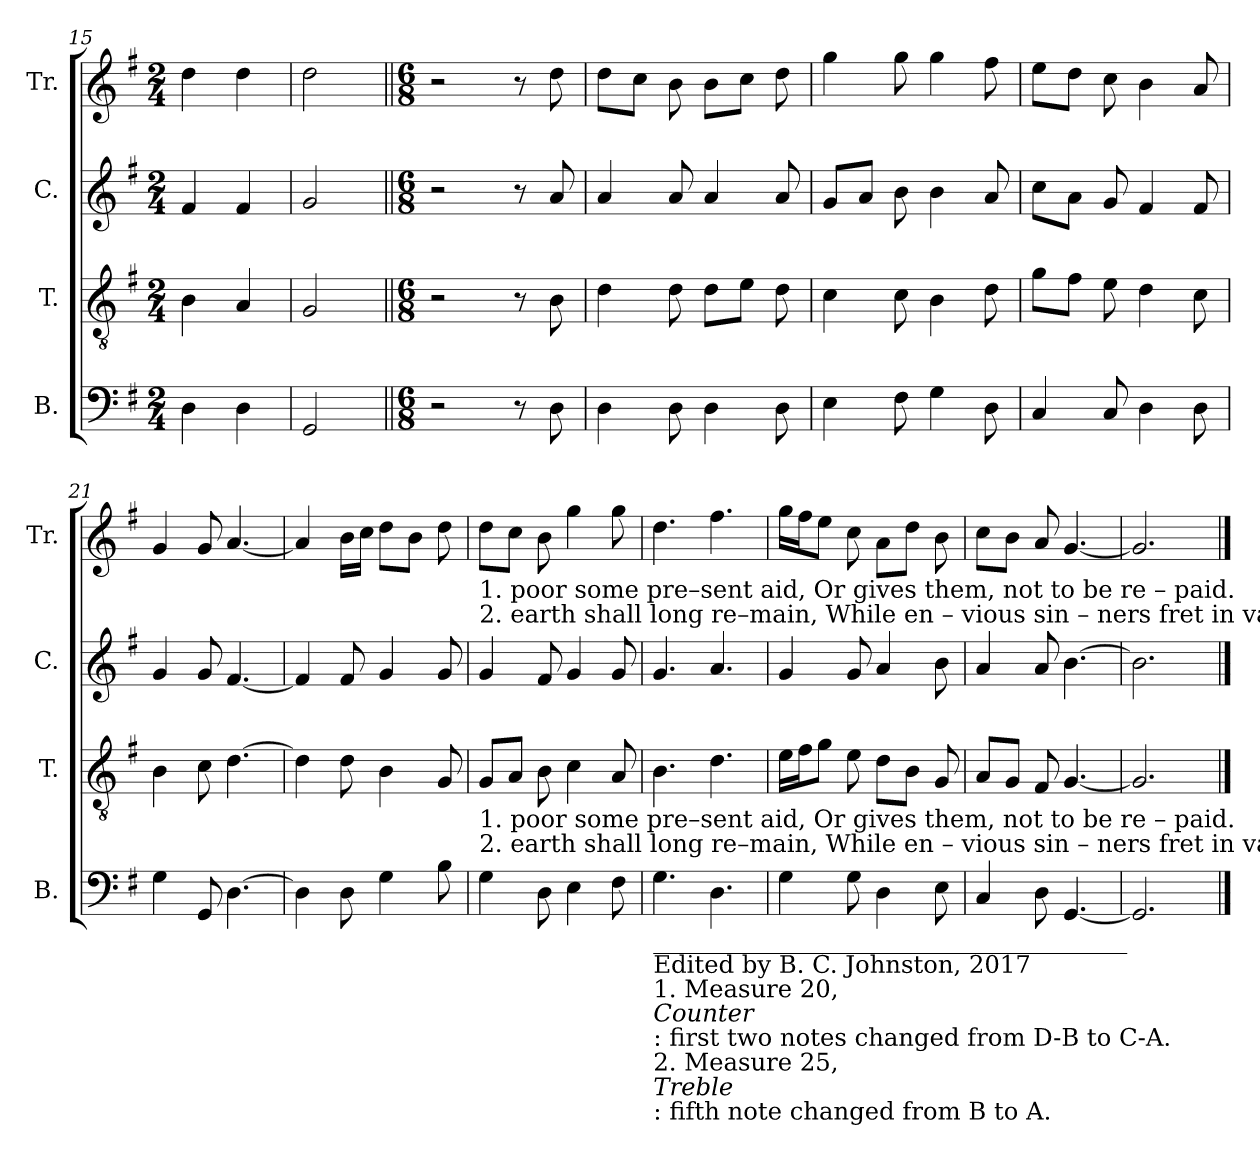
**kern	**kern	**kern	**kern
*part4	*part3	*part2	*part1
*staff4	*staff3	*staff2	*staff1
*I"B.	*I"T.	*I"C.	*I"Tr.
*I'B.	*I'T.	*I'C.	*I'Tr.
*clefF4	*clefGv2	*clefG2	*clefG2
*k[f#]	*k[f#]	*k[f#]	*k[f#]
*M2/4	*M2/4	*M2/4	*M2/4
=15	=15	=15	=15
4D\	4B\	4f#/	4dd\
4D\	4A/	4f#/	4dd\
=16	=16	=16	=16
2GG/	2G/	2g/	2dd\
=17||	=17||	=17||	=17||
*M6/8	*M6/8	*M6/8	*M6/8
2r	2r	2r	2r
8r	8r	8r	8r
8D\	8B\	8a/	8dd\
=18	=18	=18	=18
4D\	4d\	4a/	8dd\L
.	.	.	8cc\J
8D\	8d\	8a/	8b\
4D\	8d\L	4a/	8b\L
.	8e\J	.	8cc\J
8D\	8d\	8a/	8dd\
=19	=19	=19	=19
4E\	4c\	8g/L	4gg\
.	.	8a/J	.
8F#\	8c\	8b\	8gg\
4G\	4B\	4b\	4gg\
8D\	8d\	8a/	8ff#\
=20	=20	=20	=20
4C/	8g\L	8cc\L	8ee\L
.	8f#\J	8a\J	8dd\J
8C/	8e\	8g/	8cc\
4D\	4d\	4f#/	4b\
8D\	8c\	8f#/	8a/
=21	=21	=21	=21
4G\	4B\	4g/	4g/
8GG/	8c\	8g/	8g/
[4.D\	[4.d\	[4.f#/	[4.a/
=22	=22	=22	=22
4D\]	4d\]	4f#/]	4a/]
8D\	8d\	8f#/	16b\LL
.	.	.	16cc\JJ
4G\	4B\	4g/	8dd\L
.	.	.	8b\J
8B\	8G/	8g/	8dd\
!!LO:LB:g=z
=23	=23	=23	=23
!	!	!	!LO:TX:b:t=1. poor some pre–sent  aid,     Or        gives     them,  not      to      be       re – paid.
!	!	!	!LO:TX:b:t=2. earth shall long  re–main,   While   en    –   vious   sin – ners    fret      in    vain.
!	!LO:TX:b:t=1. poor some pre–sent  aid,     Or        gives     them,  not      to      be       re – paid.	!	!
!	!LO:TX:b:t=2. earth shall long  re–main,   While   en    –   vious   sin – ners    fret      in    vain.	!	!
4G\	8G/L	4g/	8dd\L
.	8A/J	.	8cc\J
8D\	8B\	8f#/	8b\
4E\	4c\	4g/	4gg\
8F#\	8A/	8g/	8gg\
=24	=24	=24	=24
!LO:TX:b:t=_______________________________________	!	!	!
!LO:TX:b:t=Edited by B. C. Johnston, 2017	!	!	!
!LO:TX:b:t=1. Measure 20,	!	!	!
!LO:TX:b:i:t=Counter	!	!	!
!LO:TX:b:t=&colon; first two notes changed from D-B to C-A.	!	!	!
!LO:TX:b:t=2. Measure 25,	!	!	!
!LO:TX:b:i:t=Treble	!	!	!
!LO:TX:b:t=&colon; fifth note changed from B to A.	!	!	!
4.G\	4.B\	4.g/	4.dd\
4.D\	4.d\	4.a/	4.ff#\
=25	=25	=25	=25
4G\	16e\LL	4g/	16gg\LL
.	16f#\J	.	16ff#\J
.	8g\J	.	8ee\J
8G\	8e\	8g/	8cc\
4D\	8d\L	4a/	8a\L
.	8B\J	.	8dd\J
8E\	8G/	8b\	8b\
=26	=26	=26	=26
4C/	8A/L	4a/	8cc\L
.	8G/J	.	8b\J
8D\	8F#/	8a/	8a/
[4.GG/	[4.G/	[4.b\	[4.g/
=27	=27	=27	=27
2.GG/]	2.G/]	2.b\]	2.g/]
==	==	==	==
*-	*-	*-	*-
